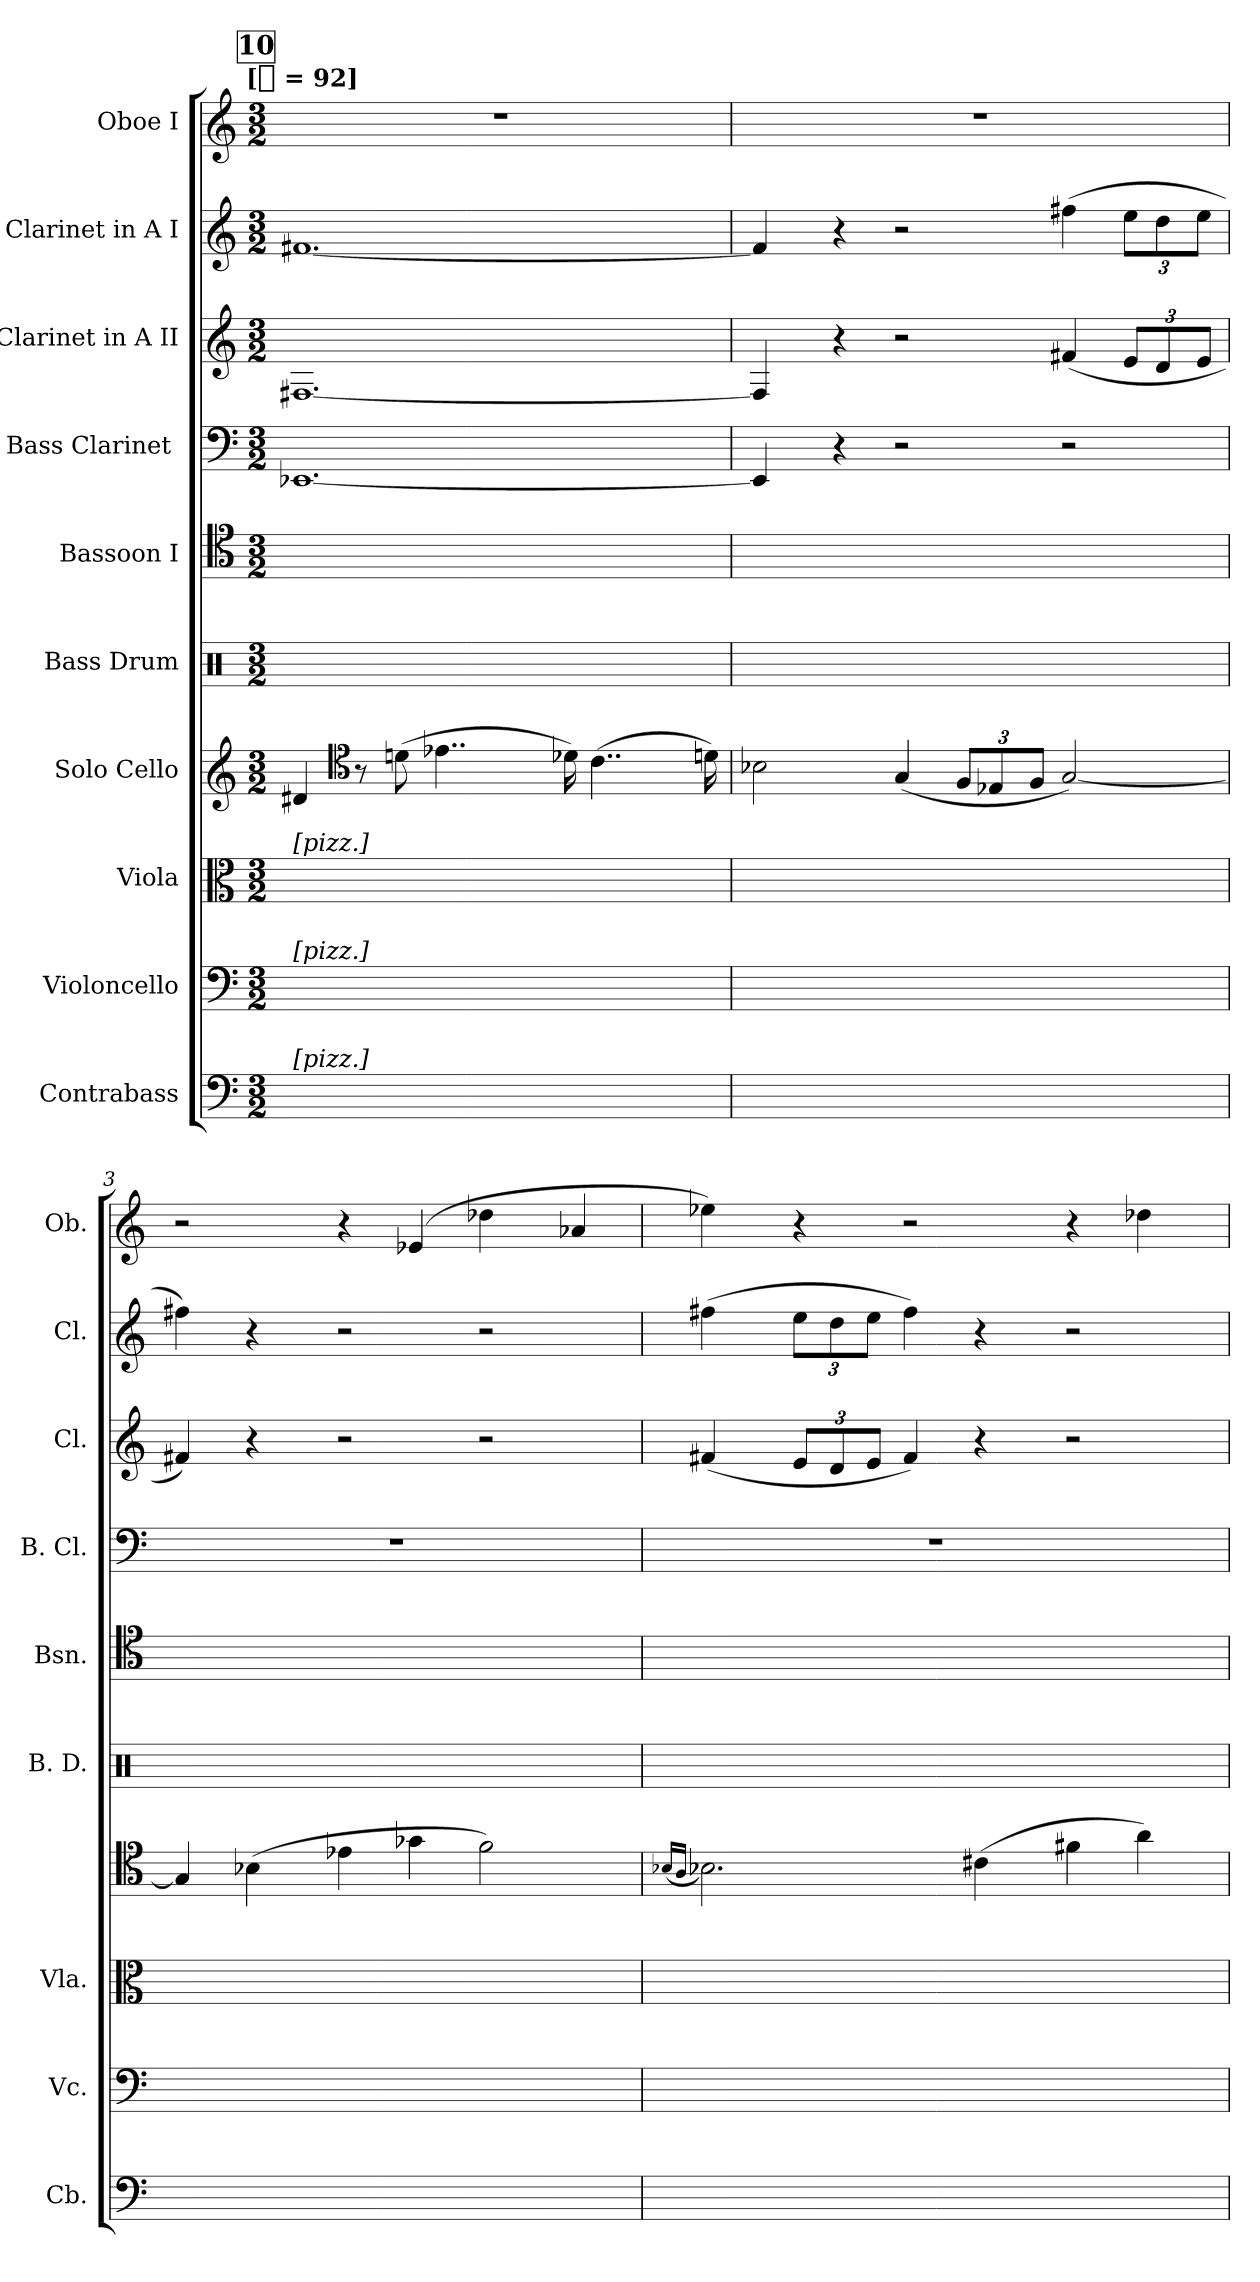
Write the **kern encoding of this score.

**kern	**kern	**kern	**kern	**kern	**kern	**kern	**kern	**kern	**kern
*part10	*part9	*part8	*part7	*part6	*part5	*part4	*part3	*part2	*part1
*staff10	*staff9	*staff8	*staff7	*staff6	*staff5	*staff4	*staff3	*staff2	*staff1
*I"Contrabass	*I"Violoncello	*I"Viola	*I"Solo Cello	*I"Bass Drum	*I"Bassoon I	*I"Bass Clarinet [C]	*I"Clarinet in A II	*I"Clarinet in A I	*I"Oboe I
*I'Cb.	*I'Vc.	*I'Vla.	*	*I'B. D.	*I'Bsn.	*I'B. Cl.	*I'Cl.	*I'Cl.	*I'Ob.
*clefF4	*clefF4	*clefC3	*clefG2	*clefX	*clefC4	*clefF4	*clefG2	*clefG2	*clefG2
*ITrd7c12	*	*	*	*	*	*	*ITrd2c3	*ITrd2c3	*
*k[]	*k[]	*k[]	*k[]	*k[]	*k[]	*	*k[f#c#g#]	*k[f#c#g#]	*k[]
!!LO:TX:omd:t=[[half] = 92]
*M3/2	*M3/2	*M3/2	*M3/2	*M3/2	*M3/2	*M3/2	*M3/2	*M3/2	*M3/2
*MM184	*MM184	*MM184	*MM184	*MM184	*MM184	*MM184	*MM184	*MM184	*MM184
!!LO:REH:place=s1:t=10
=1	=1	=1	=1	=1	=1	=1	=1	=1	=1
!	!	!LO:TX:a:t=[pizz.]	!	!	!	!	!	!	!
!	!LO:TX:a:t=[pizz.]	!	!	!	!	!	!	!	!
!LO:TX:a:t=[pizz.]	!	!	!	!	!	!	!	!	!
4ryy	4ryy	4ryy	4d#Xi	4ryy	2ryy	[1.EE-Xi	[1.D#Xi	[1.d#Xi	2%3r
*	*	*	*clefC4	*	*	*	*	*	*
4ryy	8ryy	8ryy	8r	4ryy	.	.	.	.	.
.	8ryy	8ryy	(8dn	.	.	.	.	.	.
4ryy	4ryy	4ryy	4..e-X	4ryy	4ryy	.	.	.	.
4ryy	4ryy	4ryy	.	4ryy	8ryy	.	.	.	.
.	.	.	.	.	8ryy	.	.	.	.
.	.	.	16d-X)	.	.	.	.	.	.
4ryy	4ryy	4ryy	(4..c	4ryy	4ryy	.	.	.	.
4ryy	4ryy	4ryy	.	4ryy	4ryy	.	.	.	.
.	.	.	16dn)	.	.	.	.	.	.
=2	=2	=2	=2	=2	=2	=2	=2	=2	=2
2ryy	8ryy	8ryy	2B-X	2ryy	2ryy	4EE-]	4D#]	4d#]	2%3r
.	8ryy	8ryy	.	.	.	.	.	.	.
.	4ryy	4ryy	.	.	.	4r	4r	4r	.
4ryy	4ryy	4ryy	(4G	4ryy	4ryy	2r	2r	2r	.
4ryy	4ryy	4ryy	12FL	4ryy	8ryy	.	.	.	.
.	.	.	12E-X	.	.	.	.	.	.
.	.	.	.	.	8ryy	.	.	.	.
.	.	.	12FJ	.	.	.	.	.	.
4ryy	4ryy	4ryy	[2G)	4ryy	4ryy	2r	(4d#X	(4dd#X	.
4ryy	8ryy	8ryy	.	4ryy	4ryy	.	12c#L	12cc#L	.
.	.	.	.	.	.	.	12B	12b	.
.	8ryy	8ryy	.	.	.	.	.	.	.
.	.	.	.	.	.	.	12c#J	12cc#J	.
=3	=3	=3	=3	=3	=3	=3	=3	=3	=3
4ryy	4ryy	4ryy	4G]	4ryy	4ryy	2%3r	4d#X)	4dd#X)	2r
4ryy	4ryy	4ryy	(4B-X	4ryy	8ryy	.	4r	4r	.
.	.	.	.	.	8ryy	.	.	.	.
4ryy	4ryy	4ryy	4e-X	4ryy	4ryy	.	2r	2r	4r
4ryy	4ryy	4ryy	4g-X	4ryy	4ryy	.	.	.	(4e-X
2ryy	8ryy	8ryy	2f)	2ryy	2ryy	.	2r	2r	4dd-X
.	8ryy	8ryy	.	.	.	.	.	.	.
.	4ryy	4ryy	.	.	.	.	.	.	4a-X
=4	=4	=4	=4	=4	=4	=4	=4	=4	=4
.	.	.	(16qqB-X/LL	.	.	.	.	.	.
.	.	.	16qqA/JJ	.	.	.	.	.	.
4ryy	4ryy	4ryy	2.B-X)	4ryy	8ryy	2%3r	(4d#X	(4dd#X	4ee-X)
.	.	.	.	.	8ryy	.	.	.	.
4ryy	4ryy	4ryy	.	4ryy	4ryy	.	12c#L	12cc#L	4r
.	.	.	.	.	.	.	12B	12b	.
.	.	.	.	.	.	.	12c#J	12cc#J	.
4ryy	4ryy	4ryy	.	4ryy	2ryy	.	4d#)	4dd#)	2r
4ryy	8ryy	8ryy	(4c#X	4ryy	.	.	4r	4r	.
.	8ryy	8ryy	.	.	.	.	.	.	.
4ryy	4ryy	4ryy	4f#X	4ryy	4ryy	.	2r	2r	4r
4ryy	4ryy	4ryy	4a)	4ryy	8ryy	.	.	.	4dd-Xj
.	.	.	.	.	8ryy	.	.	.	.
=	=	=	=	=	=	=	=	=	=
*-	*-	*-	*-	*-	*-	*-	*-	*-	*-
